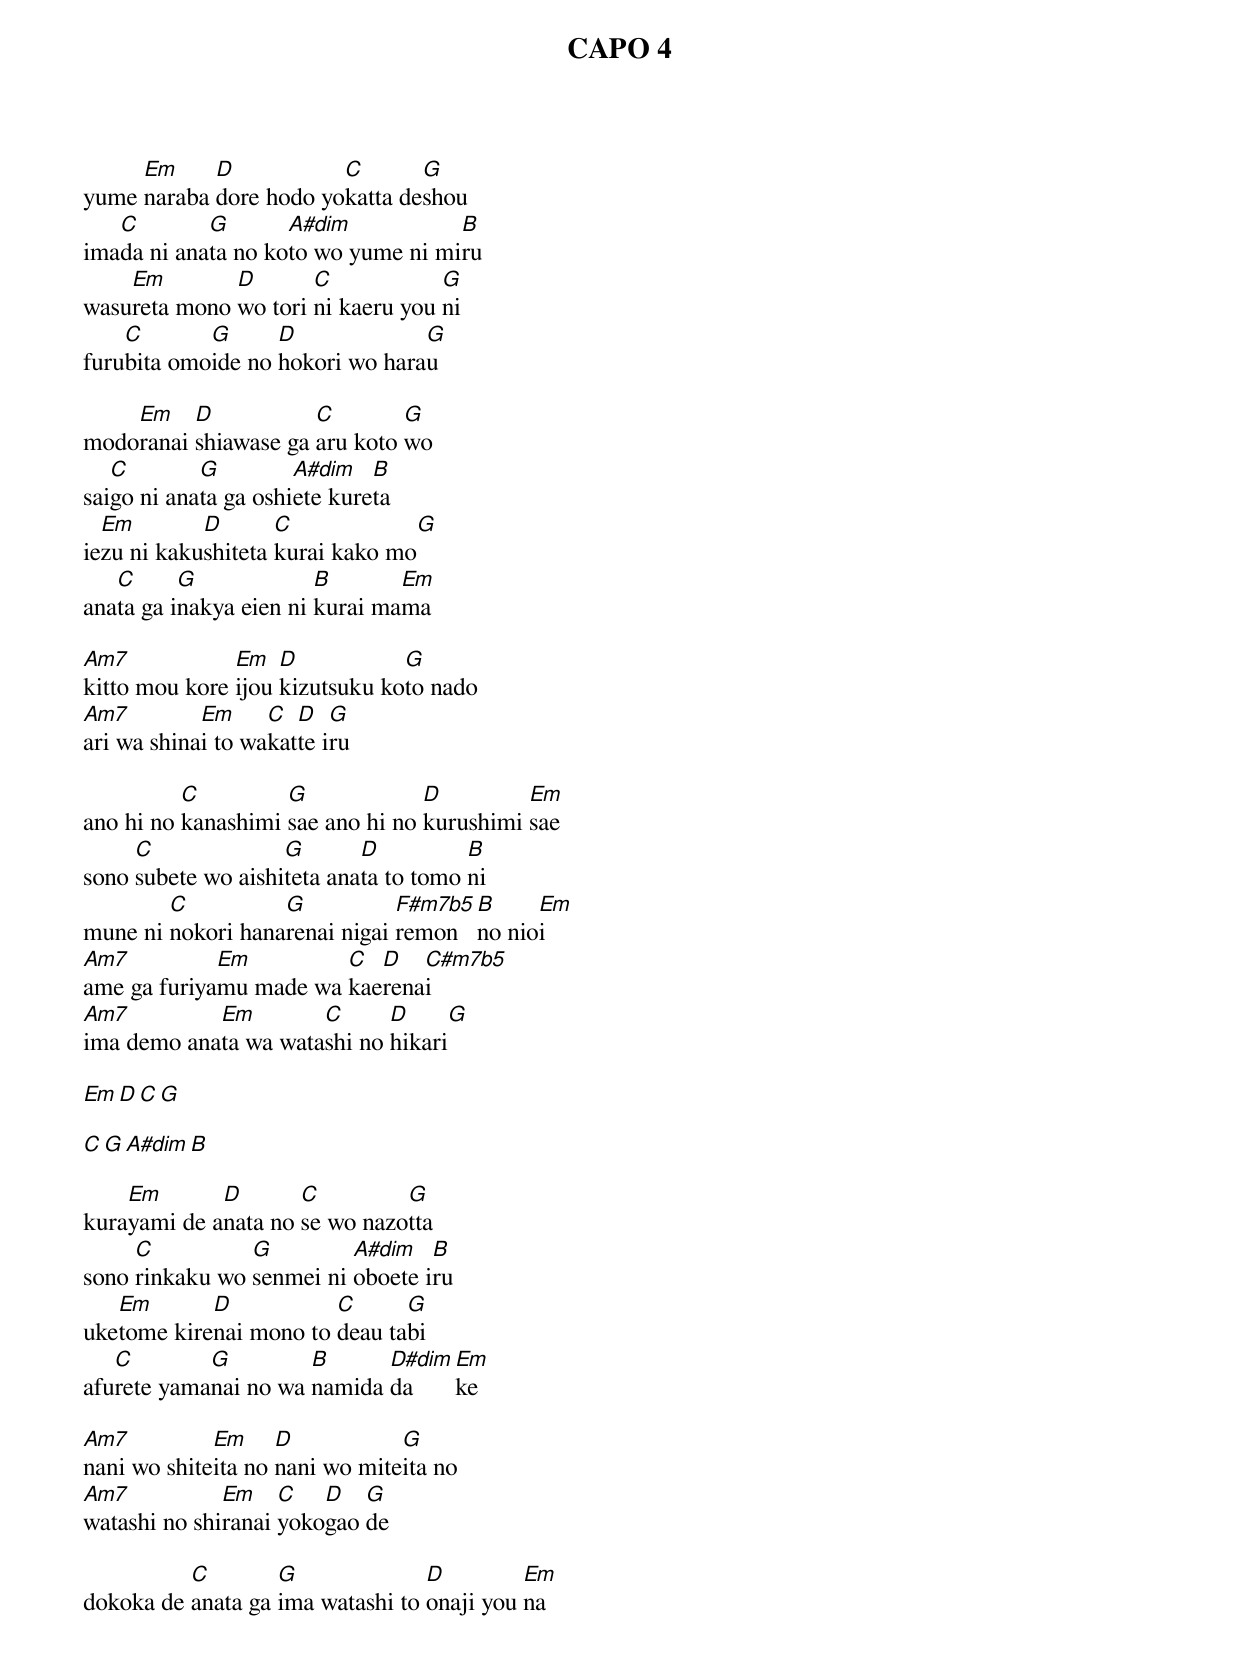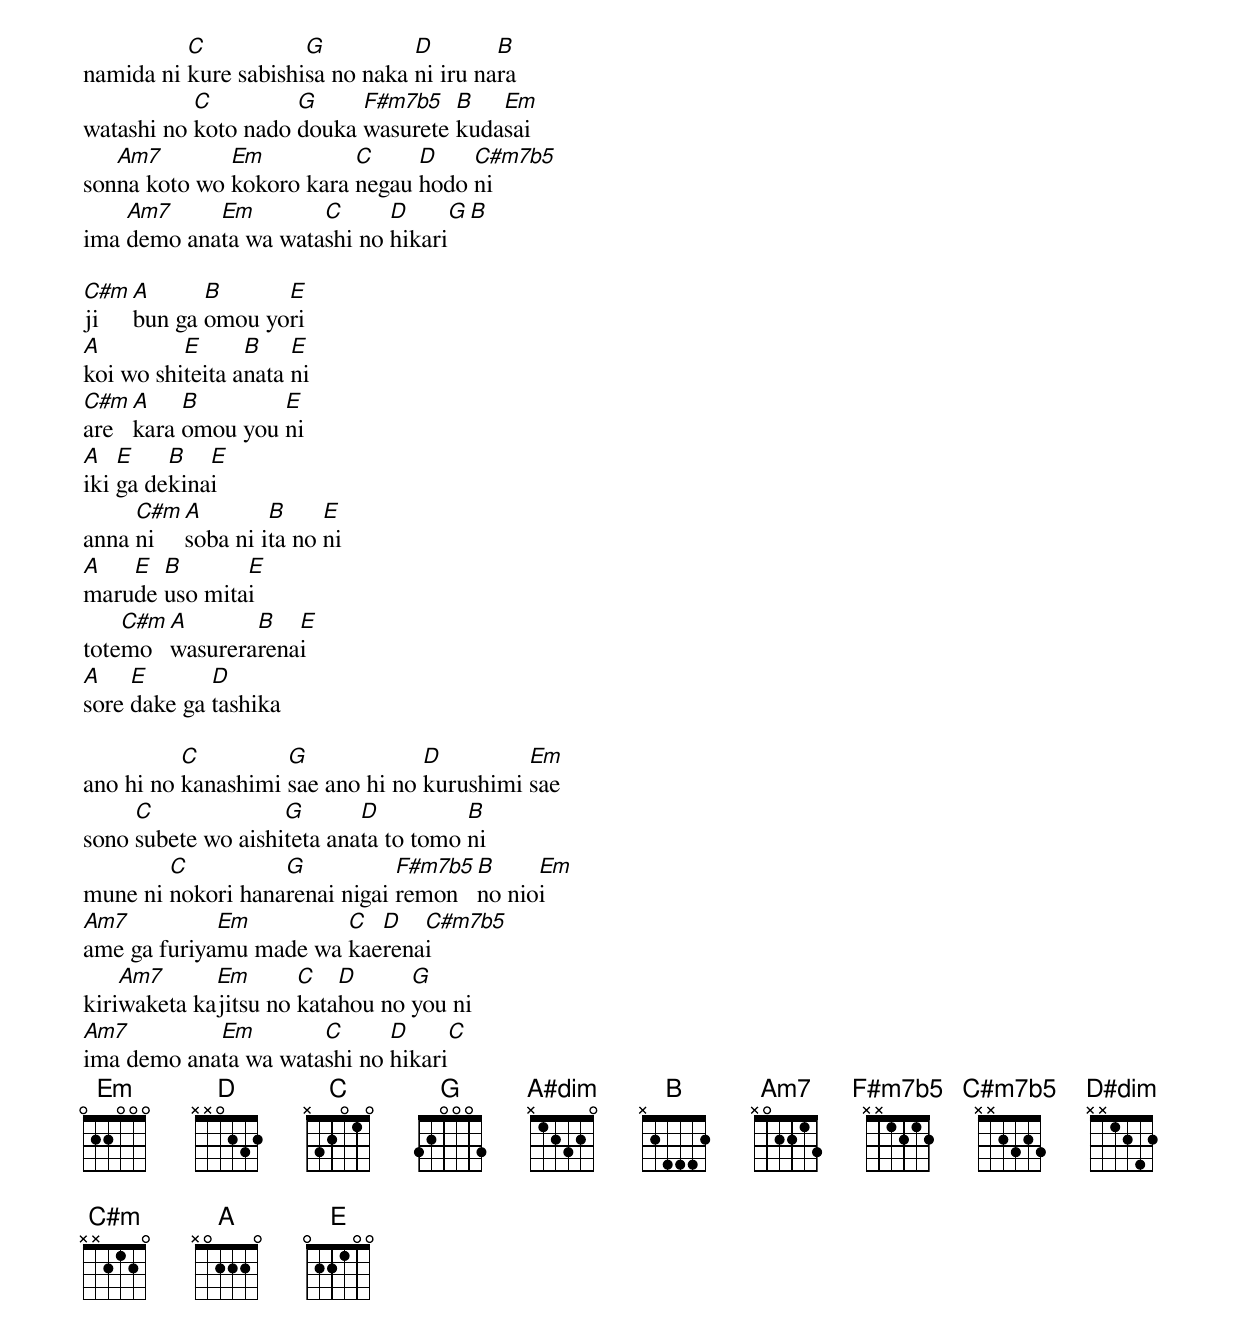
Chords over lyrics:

CAPO 4

     Em     D           C       G
yume naraba dore hodo yokatta deshou
   C        G       A#dim           B
imada ni anata no koto wo yume ni miru
    Em        D       C            G
wasureta mono wo tori ni kaeru you ni
    C       G      D             G
furubita omoide no hokori wo harau

    Em    D           C        G
modoranai shiawase ga aru koto wo
   C        G         A#dim   B
saigo ni anata ga oshiete kureta
  Em        D       C             G
iezu ni kakushiteta kurai kako mo
   C      G             B       Em
anata ga inakya eien ni kurai mama

Am7            Em   D           G
kitto mou kore ijou kizutsuku koto nado
Am7         Em     C  D   G
ari wa shinai to wakatte iru

          C         G             D         Em
ano hi no kanashimi sae ano hi no kurushimi sae
     C              G       D          B
sono subete wo aishiteta anata to tomo ni
        C          G           F#m7b5 B     Em
mune ni nokori hanarenai nigai remon  no nioi
Am7          Em         C  D   C#m7b5
ame ga furiyamu made wa kaerenai
Am7         Em        C      D      G
ima demo anata wa watashi no hikari

Em D C G

C G A#dim B

    Em       D       C         G
kurayami de anata no se wo nazotta
     C          G         A#dim   B
sono rinkaku wo senmei ni oboete iru
   Em       D           C      G
uketome kirenai mono to deau tabi
   C        G         B      D#dim Em
afurete yamanai no wa namida da    ke

Am7          Em     D           G
nani wo shiteita no nani wo miteita no
Am7           Em    C   D   G
watashi no shiranai yokogao de

          C        G              D         Em
dokoka de anata ga ima watashi to onaji you na
          C           G          D        B
namida ni kure sabishisa no naka ni iru nara
           C         G     F#m7b5   B   Em
watashi no koto nado douka wasurete kudasai
   Am7        Em          C     D    C#m7b5
sonna koto wo kokoro kara negau hodo ni
    Am7     Em        C      D      G B
ima demo anata wa watashi no hikari

C#m A      B      E
ji  bun ga omou yori
A         E      B    E
koi wo shiteita anata ni
C#m A    B        E
are kara omou you ni
A   E    B   E
iki ga dekinai
     C#m A        B     E
anna ni  soba ni ita no ni
A   E  B       E
marude uso mitai
    C#m A       B   E
totemo  wasurerarenai
A    E       D
sore dake ga tashika

          C         G             D         Em
ano hi no kanashimi sae ano hi no kurushimi sae
     C              G       D          B
sono subete wo aishiteta anata to tomo ni
        C          G           F#m7b5 B     Em
mune ni nokori hanarenai nigai remon  no nioi
Am7          Em         C  D   C#m7b5
ame ga furiyamu made wa kaerenai
    Am7      Em       C   D      G
kiriwaketa kajitsu no katahou no you ni
Am7         Em        C      D      C
ima demo anata wa watashi no hikari
